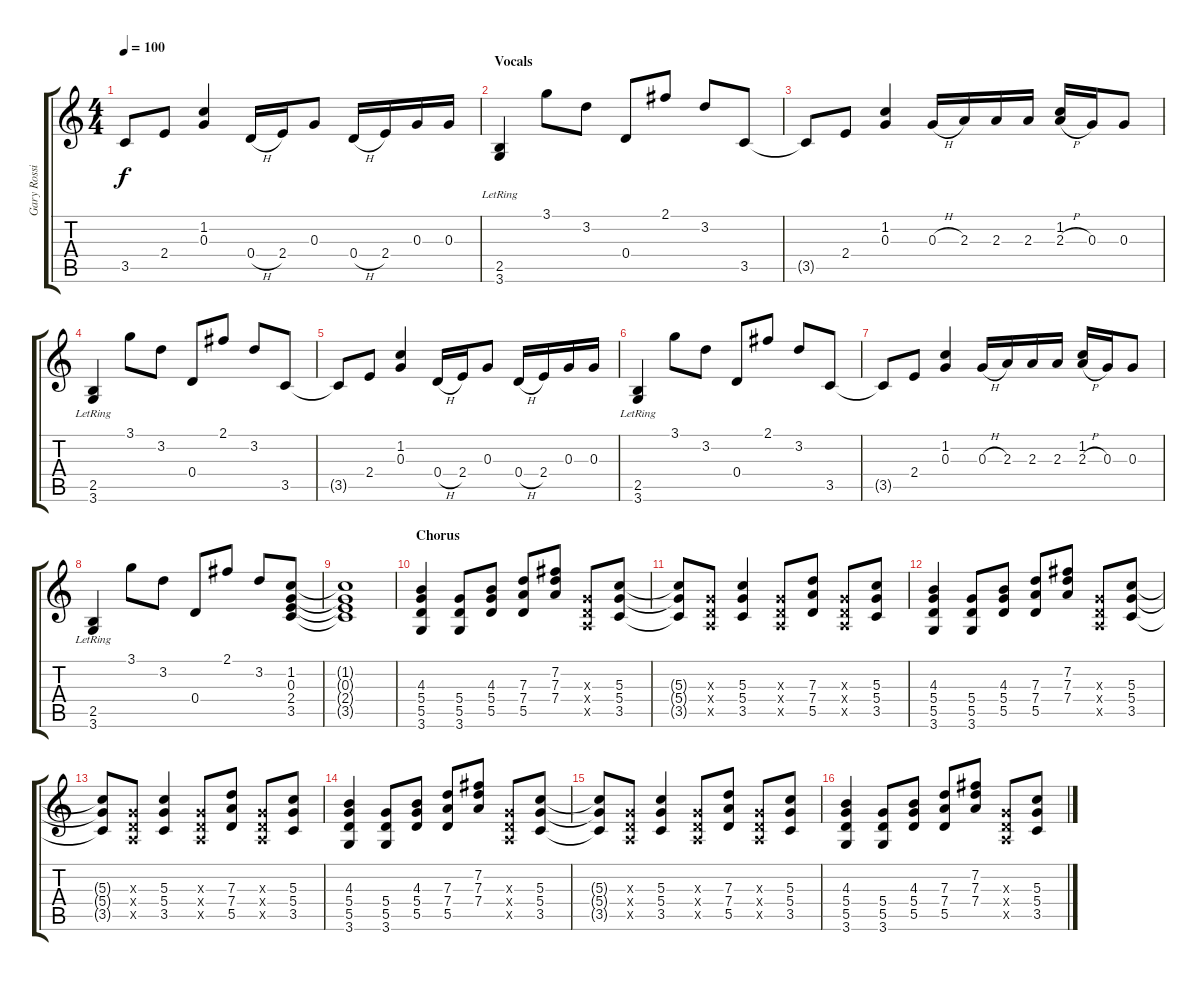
\track ("Gary Rossington " "Gary Rossi") {instrument acousticguitarsteel}
\staff {score tabs}
\tuning (E4 B3 G3 D3 A2 E2) {hide}
\ts (4 4)
\tempo 100
\clef g2
\ks c
3.5{t}.8{dy f} 2.4.8 (1.2 0.3).4 0.4{h}.16 2.4.16 0.3.8 0.4{h}.16 2.4.16 0.3.16 0.3.16 |
\section ("" "Vocals")
(2.5 3.6{lr}).4 3.1.8 3.2.8 0.4.8 2.1.8 3.2.8 3.5.8 |
3.5{t}.8 2.4.8 (1.2 0.3).4 0.3{h}.16 2.3.16 2.3.16 2.3.16 (1.2 2.3{h}).16 0.3.16 0.3.8 |
(2.5 3.6{lr}).4 3.1.8 3.2.8 0.4.8 2.1.8 3.2.8 3.5.8 |
3.5{t}.8 2.4.8 (1.2 0.3).4 0.4{h}.16 2.4.16 0.3.8 0.4{h}.16 2.4.16 0.3.16 0.3.16 |
(2.5 3.6{lr}).4 3.1.8 3.2.8 0.4.8 2.1.8 3.2.8 3.5.8 |
3.5{t}.8 2.4.8 (1.2 0.3).4 0.3{h}.16 2.3.16 2.3.16 2.3.16 (1.2 2.3{h}).16 0.3.16 0.3.8 |
(2.5 3.6{lr}).4 3.1.8 3.2.8 0.4.8 2.1.8 3.2.8 (1.2 0.3 2.4 3.5).8 |
(1.2{t} 0.3{t} 2.4{t} 3.5{t}).1 |
\section ("" "Chorus")
(4.3 5.4 5.5 3.6).4 (5.4 5.5 3.6).8 (4.3 5.4 5.5).8 (7.3 7.4 5.5).8 (7.2 7.3 7.4).8 (0.3{x} 0.4{x} 0.5{x}).8 (5.3 5.4 3.5).8 |
(5.3{t} 5.4{t} 3.5{t}).8 (0.3{x} 0.4{x} 0.5{x}).8 (5.3 5.4 3.5).4 (0.3{x} 0.4{x} 0.5{x}).8 (7.3 7.4 5.5).8 (0.3{x} 0.4{x} 0.5{x}).8 (5.3 5.4 3.5).8 |
(4.3 5.4 5.5 3.6).4 (5.4 5.5 3.6).8 (4.3 5.4 5.5).8 (7.3 7.4 5.5).8 (7.2 7.3 7.4).8 (0.3{x} 0.4{x} 0.5{x}).8 (5.3 5.4 3.5).8 |
(5.3{t} 5.4{t} 3.5{t}).8 (0.3{x} 0.4{x} 0.5{x}).8 (5.3 5.4 3.5).4 (0.3{x} 0.4{x} 0.5{x}).8 (7.3 7.4 5.5).8 (0.3{x} 0.4{x} 0.5{x}).8 (5.3 5.4 3.5).8 |
(4.3 5.4 5.5 3.6).4 (5.4 5.5 3.6).8 (4.3 5.4 5.5).8 (7.3 7.4 5.5).8 (7.2 7.3 7.4).8 (0.3{x} 0.4{x} 0.5{x}).8 (5.3 5.4 3.5).8 |
(5.3{t} 5.4{t} 3.5{t}).8 (0.3{x} 0.4{x} 0.5{x}).8 (5.3 5.4 3.5).4 (0.3{x} 0.4{x} 0.5{x}).8 (7.3 7.4 5.5).8 (0.3{x} 0.4{x} 0.5{x}).8 (5.3 5.4 3.5).8 |
(4.3 5.4 5.5 3.6).4 (5.4 5.5 3.6).8 (4.3 5.4 5.5).8 (7.3 7.4 5.5).8 (7.2 7.3 7.4).8 (0.3{x} 0.4{x} 0.5{x}).8 (5.3 5.4 3.5).8
